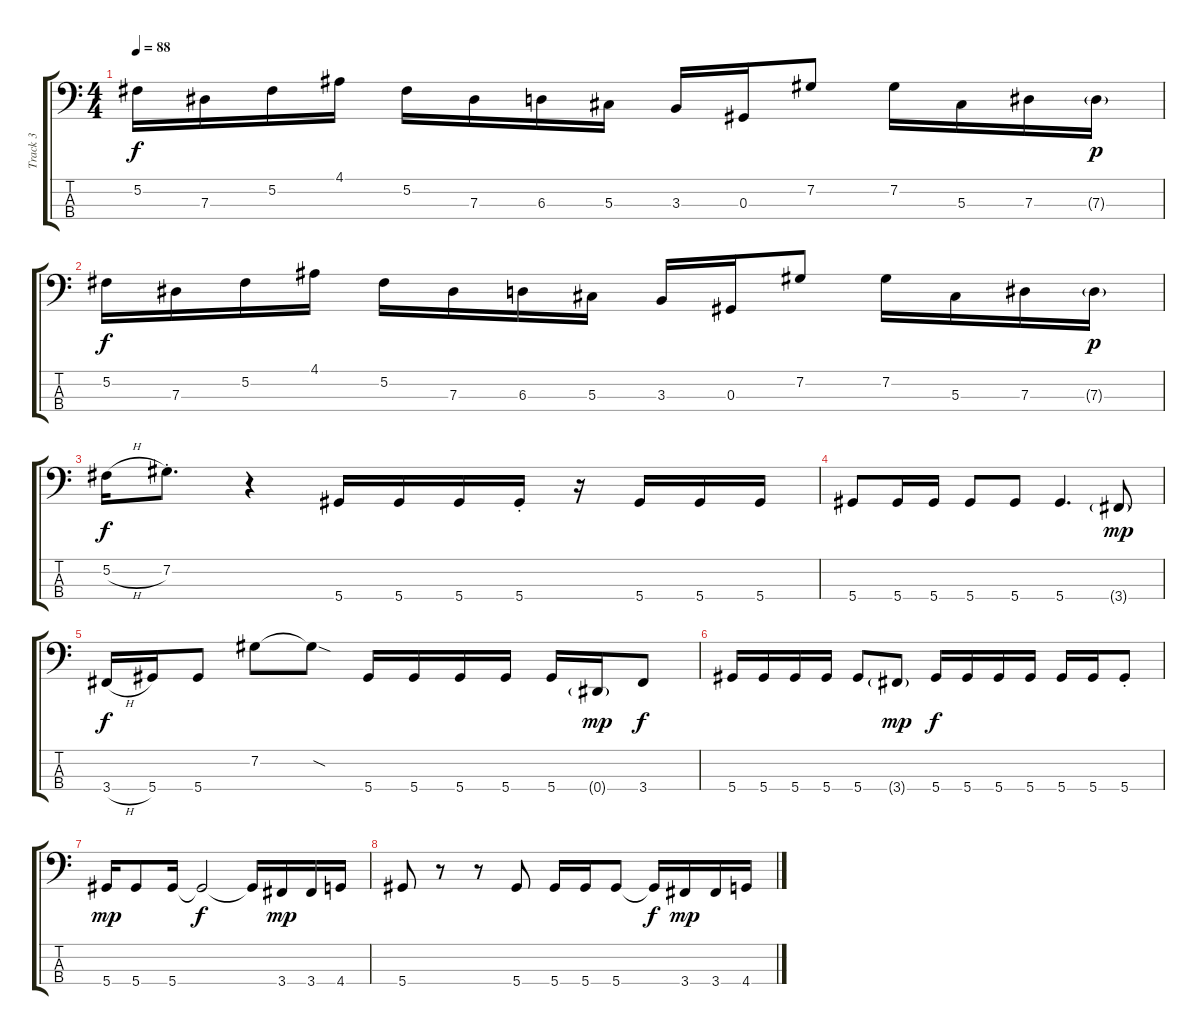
\track ("Track 3" "Track 3") {instrument electricbassfinger}
\staff {score tabs}
\tuning (Gb2 Db2 Ab1 Eb1) {hide}
\ts (4 4)
\tempo 88
\clef f4
\ks aminor
5.2.16{dy f} 7.3.16 5.2.16 4.1.16 5.2.16 7.3.16 6.3.16 5.3.16 3.3.16 0.3.16 7.2.8 7.2.16 5.3.16 7.3.16 7.3{g}.16{dy p} |
5.2.16{dy f} 7.3.16 5.2.16 4.1.16 5.2.16 7.3.16 6.3.16 5.3.16 3.3.16 0.3.16 7.2.8 7.2.16 5.3.16 7.3.16 7.3{g}.16{dy p} |
5.2{h}.16{dy f} 7.2{st}.8{d} r.4 5.4.16 5.4.16 5.4.16 5.4{st}.16 r.16 5.4.16 5.4.16 5.4.16 |
5.4.8 5.4.16 5.4.16 5.4.8 5.4.8 5.4.4{d} 3.4{g}.8{dy mp} |
3.4{h}.16{dy f} 5.4.16 5.4.8 7.2.8 7.2{sod t}.8 5.4.16 5.4.16 5.4.16 5.4.16 5.4.16 0.4{g}.16{dy mp} 3.4.8{dy f} |
5.4.16 5.4.16 5.4.16 5.4.16 5.4.8 3.4{g}.8{dy mp} 5.4.16{dy f} 5.4.16 5.4.16 5.4.16 5.4.16 5.4.16 5.4{st}.8 |
5.4.16{dy mp} 5.4.8 5.4.16 5.4{t}.2{dy f} 5.4{t}.16 3.4.16{dy mp} 3.4.16 4.4.16 |
5.4.8 r.8 r.8 5.4.8 5.4.16 5.4.16 5.4.8 5.4{t}.16{dy f} 3.4.16{dy mp} 3.4.16 4.4.16
